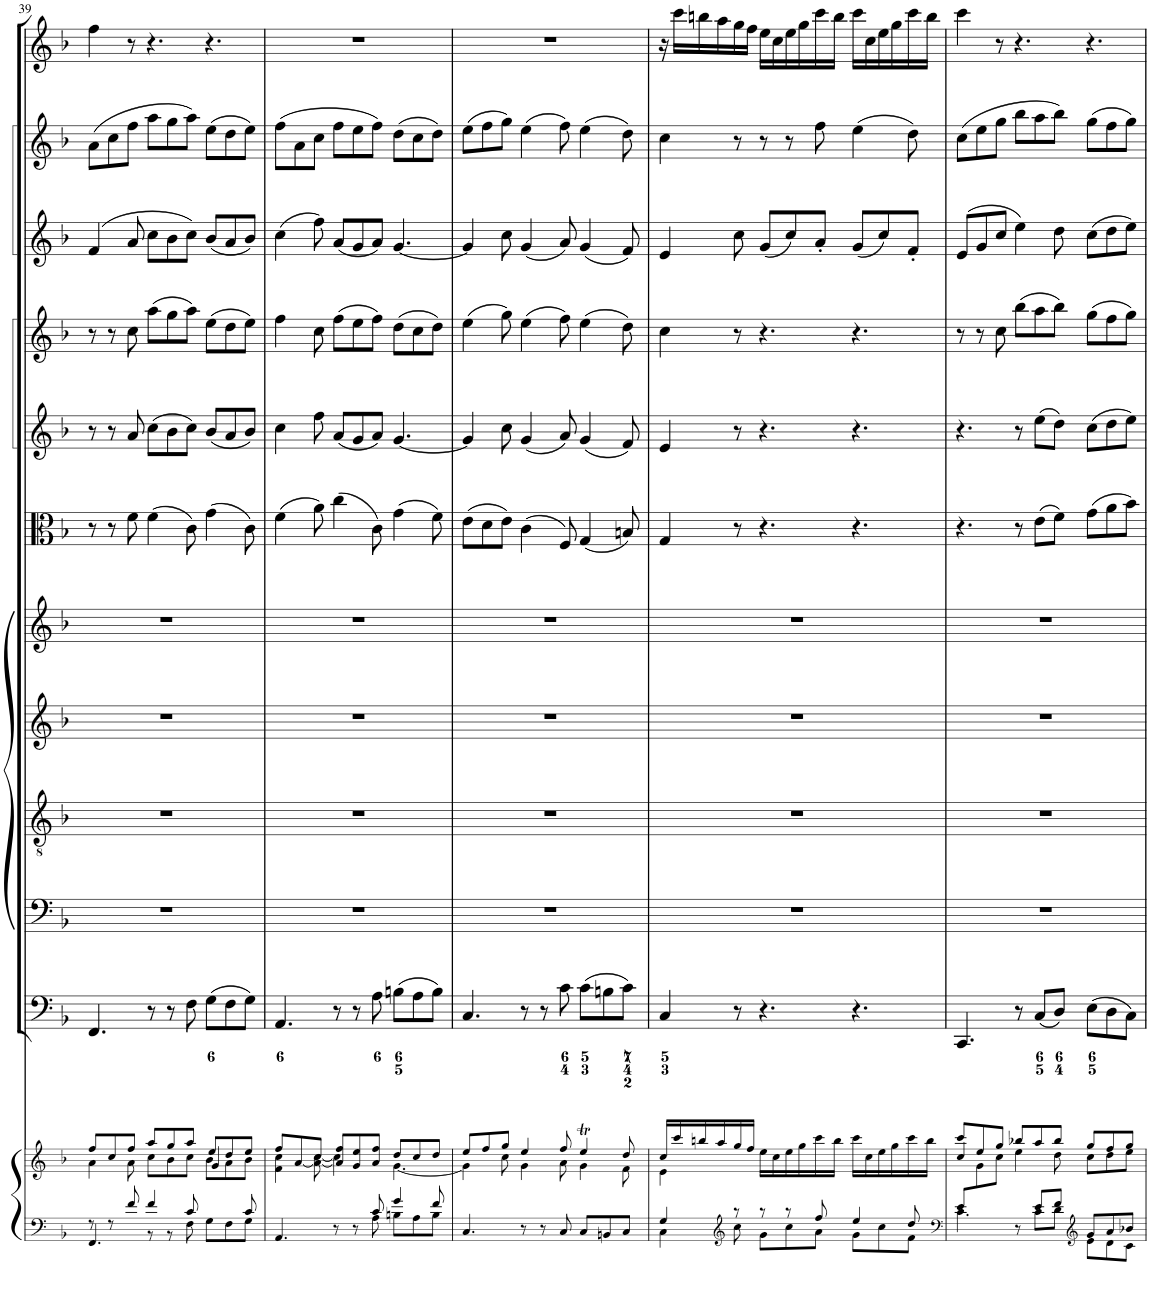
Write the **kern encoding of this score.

**kern	**kern	**kern	**kern	**kern	**kern	**kern	**kern	**kern	**kern	**kern	**kern	**kern
*part12	*part12	*part11	*part10	*part9	*part8	*part7	*part6	*part5	*part4	*part3	*part2	*part1
*staff13	*staff12	*staff11	*staff10	*staff9	*staff8	*staff7	*staff6	*staff5	*staff4	*staff3	*staff2	*staff1
*I"Piano reduction	*	*I"Continuo	*I"Basso	*I"Tenore	*I"Alto	*I"Soprano	*I"Viola	*I"Violino II	*I"Violino I	*I"Oboe II	*I"Oboe I	*I"Flauto Piccolo
*I'Pno	*	*	*	*	*	*	*	*	*	*I'Ob	*I'Ob	*I'Picc
!!LO:PB:g=z
*clefF4	*clefG2	*clefF4	*clefF4	*clefGv2	*clefG2	*clefG2	*clefC3	*clefG2	*clefG2	*clefG2	*clefG2	*clefG2
*	*	*	*	*	*	*	*	*	*	*	*	*Trd-7c-12
*k[b-]	*k[b-]	*k[b-]	*k[b-]	*k[b-]	*k[b-]	*k[b-]	*k[b-]	*k[b-]	*k[b-]	*k[b-]	*k[b-]	*k[b-]
*M9/8	*M9/8	*M9/8	*M9/8	*M9/8	*M9/8	*M9/8	*M9/8	*M9/8	*M9/8	*M9/8	*M9/8	*M9/8
=39	=39	=39	=39	=39	=39	=39	=39	=39	=39	=39	=39	=39
*^	*^	*	*	*	*	*	*	*	*	*	*	*
*	*	*	*^	*	*	*	*	*	*	*	*	*	*	*
8r	4.FF/	8ff/L	4a\	2.ryy	4.FF/	8%9r	8%9r	8%9r	8%9r	8r	8r	8r	(4f/	(8a\L	4ff\
8r	.	8cc/	.	.	.	.	.	.	.	8r	8r	8r	.	8cc\	.
8f/	.	8ff/J	8a\	.	.	.	.	.	.	8f\	8a/	8cc\	8a/	8ff\J	8r
4f/	8r	8aa/L	8cc\L	.	8r	.	.	.	.	(4f\	(8cc\L	(8aa\L	8cc\L	8aa\L	4.r
.	8r	8gg/	8b-\	.	8r	.	.	.	.	.	8b-\	8gg\	8b-\	8gg\	.
8c/	8F\	8aa/J	8cc\J	.	8F\	.	.	.	.	8c\)	8cc\J)	8aa\J)	8cc\J)	8aa\J)	.
4ryy	8G\L	8ee/L	8b-\L	4g/	(8G\L	.	.	.	.	(4g\	(8b-/L	(8ee\L	(8b-/L	(8ee\L	4.r
.	8F\	8dd/	8a\	.	8F\	.	.	.	.	.	8a/	8dd\	8a/	8dd\	.
8c/	8G\J	8ee/J	8b-\J	8ryy	8G\J)	.	.	.	.	8c\)	8b-/J)	8ee\J)	8b-/J)	8ee\J)	.
*	*	*	*v	*v	*	*	*	*	*	*	*	*	*	*	*
=40	=40	=40	=40	=40	=40	=40	=40	=40	=40	=40	=40	=40	=40	=40
4.AA/	4.ryy	8ff/L	4f\ 4cc\	4.AA/	8%9r	8%9r	8%9r	8%9r	(4f\	4cc\	4ff\	(4cc\	(8ff\L	8%9r
.	.	[<8a/	.	.	.	.	.	.	.	.	.	.	8a\	.
.	.	8cc/J	8a\_ [8cc\	.	.	.	.	.	8a\)	8ff\	8cc\	8ff\)	8cc\J	.
8r	8ryy	8a/] 8ff/L	4cc\]	8r	.	.	.	.	(4cc\	(8a/L	(8ff\L	(8a/L	8ff\L	.
8r	8ryy	8g/ 8ee/	.	8r	.	.	.	.	.	8g/	8ee\	8g/	8ee\	.
8c/	8A\	8a/ 8ff/J	8ryy	8A\	.	.	.	.	8c\)	8a/J)	8ff\J)	8a/J)	8ff\J)	.
4g/	8Bn\L	8dd/L	[4.g\	(8Bn\L	.	.	.	.	(4g\	[4.g/	(8dd\L	[4.g/	(8dd\L	.
.	8A\	8cc/	.	8A\	.	.	.	.	.	.	8cc\	.	8cc\	.
8f/	8B\J	8dd/J	.	8B\J)	.	.	.	.	8f\)	.	8dd\J)	.	8dd\J)	.
*v	*v	*	*	*	*	*	*	*	*	*	*	*	*	*
=41	=41	=41	=41	=41	=41	=41	=41	=41	=41	=41	=41	=41	=41
4.C/	8ee/L	4g\]	4.C/	8%9r	8%9r	8%9r	8%9r	(8e\L	4g/]	(4ee\	4g/]	(8ee\L	8%9r
.	8ff/	.	.	.	.	.	.	8d\	.	.	.	8ff\	.
.	8gg/J	8cc\	.	.	.	.	.	8e\J)	8cc\	8gg\)	8cc\	8gg\J)	.
8r	4ee/	4g\	8r	.	.	.	.	(4c\	(4g/	(4ee\	(4g/	(4ee\	.
8r	.	.	8r	.	.	.	.	.	.	.	.	.	.
8C/	8ff/	8a\	8c\	.	.	.	.	8F/)	8a/)	8ff\)	8a/)	8ff\)	.
8C/L	4eet/	4g\	(8c\L	.	.	.	.	(4G/	(4g/	(4ee\	(4g/	(4ee\	.
8BBn/	.	.	8Bn\	.	.	.	.	.	.	.	.	.	.
8C/J	8dd/	8f\	8c\J)	.	.	.	.	8Bn/)	8f/)	8dd\)	8f/)	8dd\)	.
=42	=42	=42	=42	=42	=42	=42	=42	=42	=42	=42	=42	=42	=42
*^	*	*	*	*	*	*	*	*	*	*	*	*	*
4G/	4C\	16cc/LL	4e\	4C/	8%9r	8%9r	8%9r	8%9r	4G/	4e/	4cc\	4e/	4cc\	16r
.	.	16ccc/	.	.	.	.	.	.	.	.	.	.	.	16ccc\LL
.	.	16bbn/	.	.	.	.	.	.	.	.	.	.	.	16bbn\
.	.	16aa/	.	.	.	.	.	.	.	.	.	.	.	16aa\
*clefG2	*	*	*	*	*	*	*	*	*	*	*	*	*	*
8r	8cc\	16gg/	8ryy	8r	.	.	.	.	8r	8r	8r	8cc\	8r	16gg\
.	.	16ff/JJ	.	.	.	.	.	.	.	.	.	.	.	16ff\JJ
8r	8g\L	16ee\LL	4ryy	4.r	.	.	.	.	4.r	4.r	4.r	(8g/L	8r	16ee\LL
.	.	16cc\	.	.	.	.	.	.	.	.	.	.	.	16cc\
8r	8cc\	16ee\	.	.	.	.	.	.	.	.	.	8cc/)	8r	16ee\
.	.	16gg\	.	.	.	.	.	.	.	.	.	.	.	16gg\
8ff/	8a\J	16ccc\	2ryy	.	.	.	.	.	.	.	.	8a'/J	8ff\	16ccc\
.	.	16bb\JJ	.	.	.	.	.	.	.	.	.	.	.	16bb\JJ
4ee/	8g\L	16ccc\LL	.	4.r	.	.	.	.	4.r	4.r	4.r	(8g/L	(4ee\	16ccc\LL
.	.	16cc\	.	.	.	.	.	.	.	.	.	.	.	16cc\
.	8cc\	16ee\	.	.	.	.	.	.	.	.	.	8cc/)	.	16ee\
.	.	16gg\	.	.	.	.	.	.	.	.	.	.	.	16gg\
8dd/	8f\J	16ccc\	.	.	.	.	.	.	.	.	.	8f'/J	8dd\)	16ccc\
.	.	16bb\JJ	.	.	.	.	.	.	.	.	.	.	.	16bb\JJ
*v	*v	*	*	*	*	*	*	*	*	*	*	*	*	*
*	*v	*v	*	*	*	*	*	*	*	*	*	*	*
=43	=43	=43	=43	=43	=43	=43	=43	=43	=43	=43	=43	=43
*clefF4	*	*	*	*	*	*	*	*	*	*	*	*
*^	*^	*	*	*	*	*	*	*	*	*	*	*
*	*^	*	*^	*	*	*	*	*	*	*	*	*	*	*
8e/L	4ryy	4.c\	8ccc/L	8ryy	4cc/	4.CC/	8%9r	8%9r	8%9r	8%9r	4.r	4.r	8r	(8e/L	(8cc\L	4ccc\
1ryy	.	.	8ee/	8g\	.	.	.	.	.	.	.	.	8r	8g/	8ee\	.
.	8ryy	.	8gg/J	8cc\J	2..ryy	.	.	.	.	.	.	.	8cc\	8cc/J	8gg\J	8r
.	8r	8ryy	8bb-X/L	4ee\	.	8r	.	.	.	.	8r	8r	(8bb-\L	4ee\)	8bb-\L	4.r
.	8e/L	8c\L	8aa/	.	.	(8C/L	.	.	.	.	(8e\L	(8ee\L	8aa\	.	8aa\	.
.	8f/J	8d\J	8bb-/J	8dd\	.	8D/J)	.	.	.	.	8f\J)	8dd\J)	8bb-\J)	8dd\	8bb-\J)	.
*clefG2	*	*	*	*	*	*	*	*	*	*	*	*	*	*	*	*
.	8g/L	8e\L	8gg/L	8cc\L	.	(8E\L	.	.	.	.	(8g\L	(8cc\L	(8gg\L	(8cc\L	(8gg\L	4.r
.	8a/	8d\	8ff/	8dd\	.	8D\	.	.	.	.	8a\	8dd\	8ff\	8dd\	8ff\	.
.	8b-X/J	8c\J	8gg/J	8ee\J	.	8C\J)	.	.	.	.	8b-\J)	8ee\J)	8gg\J)	8ee\J)	8gg\J)	.
*v	*v	*v	*	*	*	*	*	*	*	*	*	*	*	*	*	*
*	*v	*v	*v	*	*	*	*	*	*	*	*	*	*	*
=	=	=	=	=	=	=	=	=	=	=	=	=
*-	*-	*-	*-	*-	*-	*-	*-	*-	*-	*-	*-	*-
